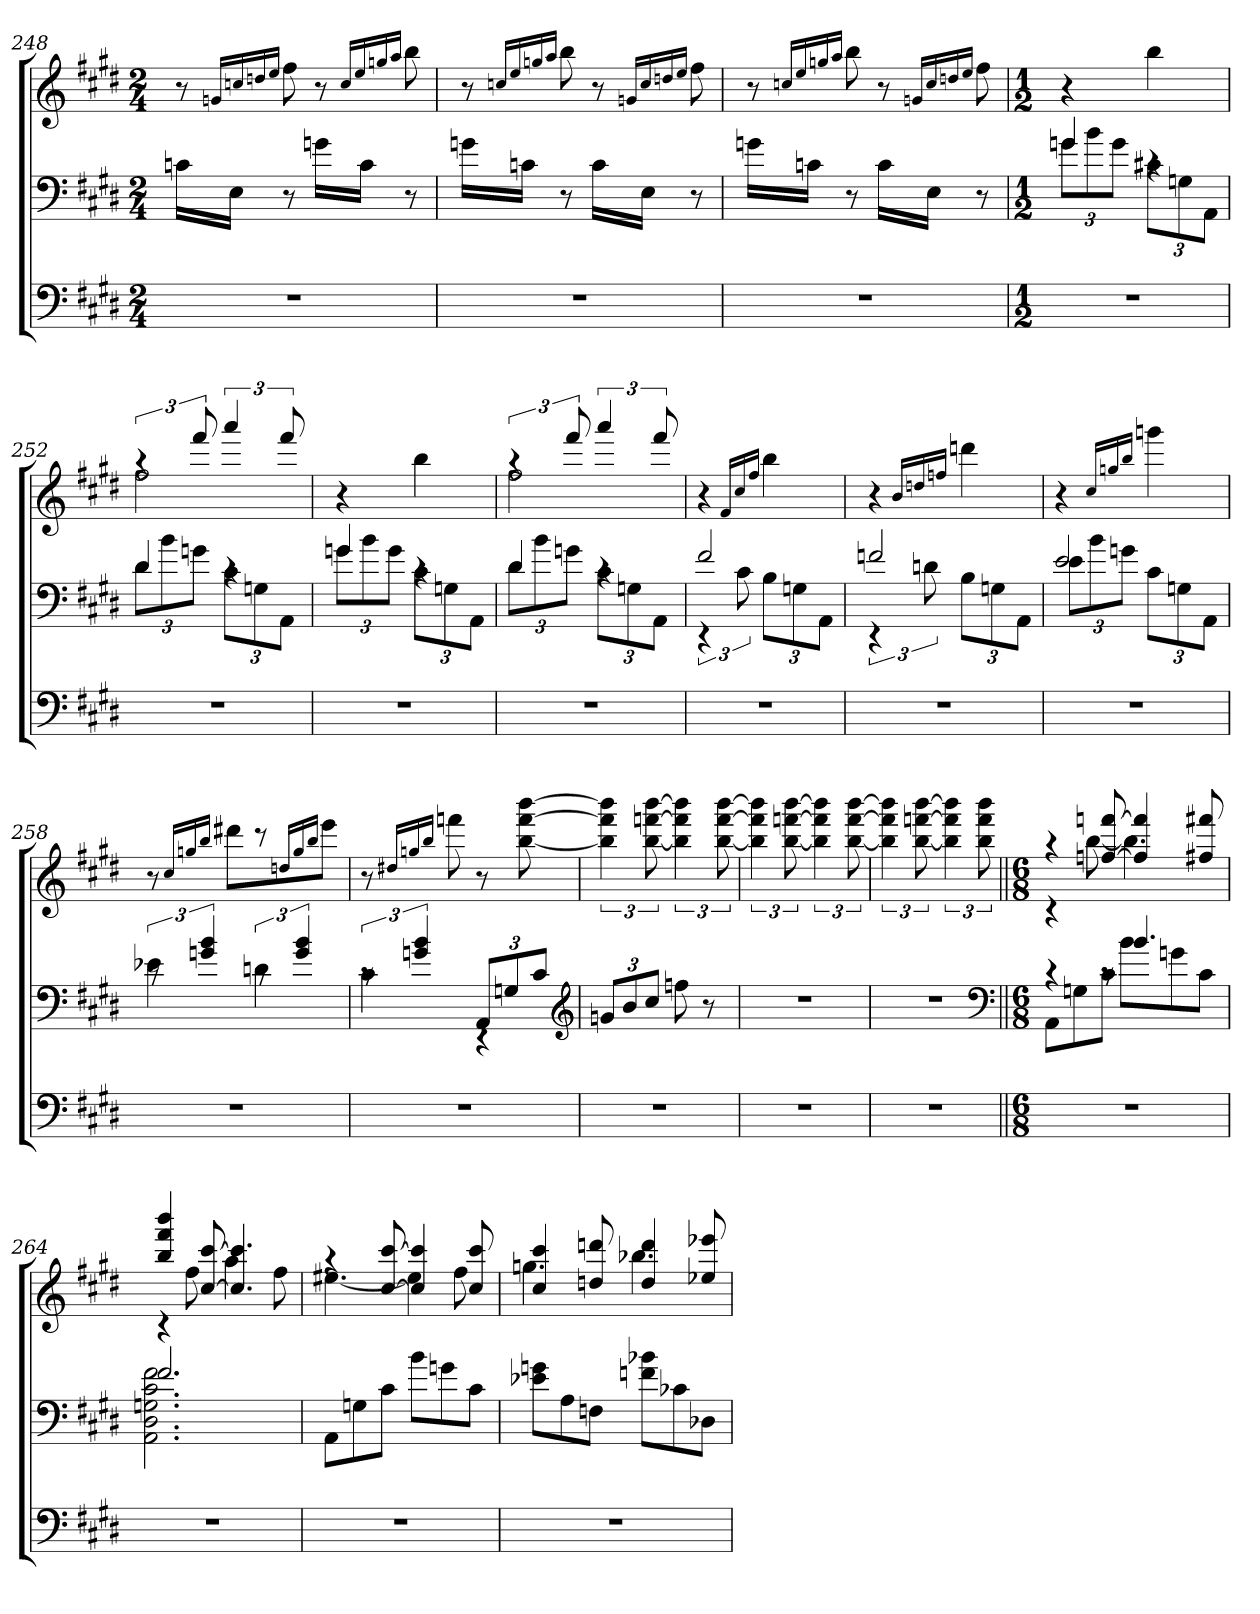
**kern	**kern	**kern
*part3	*part2	*part1
*staff3	*staff2	*staff1
*clefF4	*clefF4	*clefG2
*k[f#c#g#d#]	*k[f#c#g#d#]	*k[f#c#g#d#]
*M2/4	*M2/4	*M2/4
=248	=248	=248
2r	16cnLL	8r
.	16EJJ	.
.	.	16qqgn/LL
.	.	16qqccn/
.	.	16qqddn/
.	.	16qqee/JJ
.	8r	8ff#
.	16gnLL	8r
.	16cJJ	.
.	.	16qqcc/LL
.	.	16qqee/
.	.	16qqggn/
.	.	16qqaa/JJ
.	8r	8bb
=249	=249	=249
2r	16gnLL	8r
.	16cnJJ	.
.	.	16qqccn/LL
.	.	16qqee/
.	.	16qqggn/
.	.	16qqaa/JJ
.	8r	8bb
.	16cLL	8r
.	16EJJ	.
.	.	16qqgn/LL
.	.	16qqcc/
.	.	16qqddn/
.	.	16qqee/JJ
.	8r	8ff#
=250	=250	=250
2r	16gnLL	8r
.	16cnJJ	.
.	.	16qqccn/LL
.	.	16qqee/
.	.	16qqggn/
.	.	16qqaa/JJ
.	8r	8bb
.	16cLL	8r
.	16EJJ	.
.	.	16qqgn/LL
.	.	16qqcc/
.	.	16qqddn/
.	.	16qqee/JJ
.	8r	8ff#
=251	=251	=251
*M1/2	*M1/2	*M1/2
*	*^	*
2r	4gn	12gL	4r
.	.	12b	.
.	.	12gJ	.
.	4rc	12c#XL	4bb
.	.	12Gn	.
.	.	12AAJ	.
=252	=252	=252	=252
*	*	*	*^
2r	4d#	12d#L	6raa	2ff#
.	.	12b	.	.
.	.	12gnJ	12fff#	.
.	4rc	12c#L	6aaa	.
.	.	12Gn	.	.
.	.	12AAJ	12fff#	.
*	*	*	*v	*v
=253	=253	=253	=253
2r	4gn	12gL	4r
.	.	12b	.
.	.	12gJ	.
.	4rc	12c#L	4bb
.	.	12Gn	.
.	.	12AAJ	.
=254	=254	=254	=254
*	*	*	*^
2r	4d#	12d#L	6raa	2ff#
.	.	12b	.	.
.	.	12gnJ	12fff#	.
.	4rc	12c#L	6aaa	.
.	.	12Gn	.	.
.	.	12AAJ	12fff#	.
*	*	*	*v	*v
=255	=255	=255	=255
2r	2f#	6rEE	4r
.	.	12c#	.
.	.	.	16qqf#/LL
.	.	.	16qqcc#/
.	.	.	16qqff#/JJ
.	.	12BL	4bb
.	.	12Gn	.
.	.	12AAJ	.
=256	=256	=256	=256
2r	2fn	6rEE	4r
.	.	12dn	.
.	.	.	16qqb/LL
.	.	.	16qqddn/
.	.	.	16qqffn/JJ
.	.	12BL	4dddn
.	.	12Gn	.
.	.	12AAJ	.
=257	=257	=257	=257
2r	2e	12eL	4r
.	.	12b	.
.	.	12gnJ	.
.	.	.	16qqcc#/LL
.	.	.	16qqggn/
.	.	.	16qqbb/JJ
.	.	12c#L	4gggn
.	.	12Gn	.
.	.	12AAJ	.
=258	=258	=258	=258
2r	12rc	4e-X	8r
.	6gn 6b	.	.
.	.	.	16qqcc#/LL
.	.	.	16qqggn/
.	.	.	16qqbb/JJ
.	.	.	8ddd#XL
.	12rc	4dn	8r
.	6g 6b	.	.
.	.	.	16qqddn/LL
.	.	.	16qqgg/
.	.	.	16qqbb/JJ
.	.	.	8eeeJ
=259	=259	=259	=259
2r	12rc	4c#	8r
.	6gn 6b	.	.
.	.	.	16qqdd#X/LL
.	.	.	16qqggn/
.	.	.	16qqbb/JJ
.	.	.	8fffn
.	12AAL	4rEE	8r
.	12Gn	.	.
.	.	.	[8bb [8fff [8bbb
.	12c#J	.	.
*	*v	*v	*
*	*clefG2	*
=260	=260	=260
2r	12gnL	6bb] 6fff] 6bbb]
.	12b	.
.	12cc#J	[12bb [12fffn [12bbb
.	8ffn	6bb] 6fff] 6bbb]
.	8r	.
.	.	[12bb [12fff [12bbb
=261	=261	=261
2r	2r	6bb] 6fff] 6bbb]
.	.	[12bb [12fffn [12bbb
.	.	6bb] 6fff] 6bbb]
.	.	[12bb [12fff [12bbb
=262	=262	=262
2r	2r	6bb] 6fff] 6bbb]
.	.	[12bb [12fffn [12bbb
.	.	6bb] 6fff] 6bbb]
.	.	12bb 12fff 12bbb
*	*clefF4	*
=263||	=263||	=263||
*M6/8	*M6/8	*M6/8
*	*^	*^
2.r	4rc	8AAL	4raa	4rc
.	.	8Gn	.	.
.	8rc	8c#J	[8ffn [8fffn	[8bb
.	4.b	8bL	4ff] 4fff]	4.bb]
.	.	8gn	.	.
.	.	8c#J	8ff#X 8fff#X	.
=264	=264	=264	=264	=264
2.r	2.f#	2.AA 2.D# 2.Gn 2.c# 2.f#	4bb 4fff# 4bbb	4rc
.	.	.	[8cc# [8ccc#	8ff#
.	.	.	4.cc#] 4.ccc#]	4aa
.	.	.	.	8ff#
*	*v	*v	*	*
=265	=265	=265	=265
2.r	8AAL	4raa	[4.ee#X
.	8Gn	.	.
.	8c#J	[8cc# [8ccc#	.
.	8bL	4cc#] 4ccc#]	4ee#]
.	8gn	.	.
.	8c#J	8cc# 8ccc#	8ff#
=266	=266	=266	=266
2.r	8e-X 8gnL	4cc# 4ccc#	4.ggn
.	8A	.	.
.	8FnJ	8ddn 8dddn	.
.	8fn 8b-XL	4dd 4ddd	4.bb-X
.	8c-X	.	.
.	8D-XJ	8ee-X 8eee-X	.
*	*	*v	*v
=	=	=
*-	*-	*-
